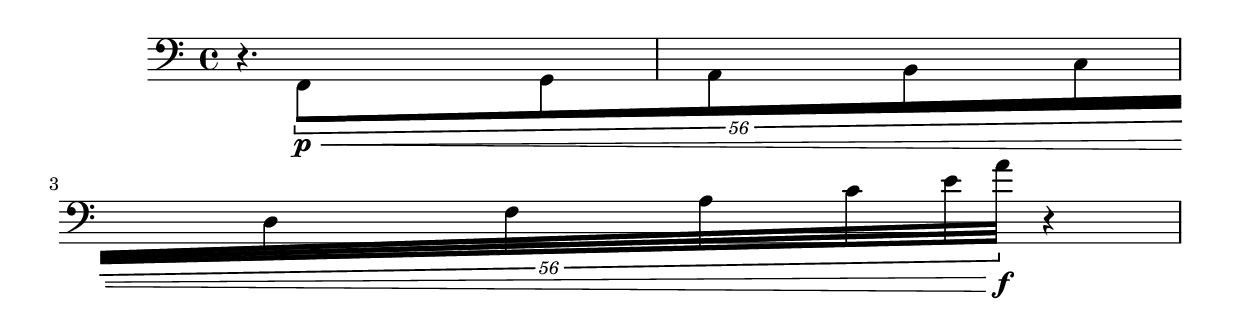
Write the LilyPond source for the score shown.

\version "2.13.47"
\header { tagline=##f}
\relative c {
\clef bass
r4.
\override Staff . Beam #'breakable = ##t
<< { \once \override Voice . Beam #'grow-direction = #RIGHT
\times 76/56 { f,32\p\< [ s s s s s s s s s 
g s s s s s s s s 
a s s s s s s s 
b s s s s s s 
c s s s s s 
d s s s s 
f s s s 
a s s 
c s 
e 
a\f ] } } { s8 s2 s1 \break } >> r4 |
}